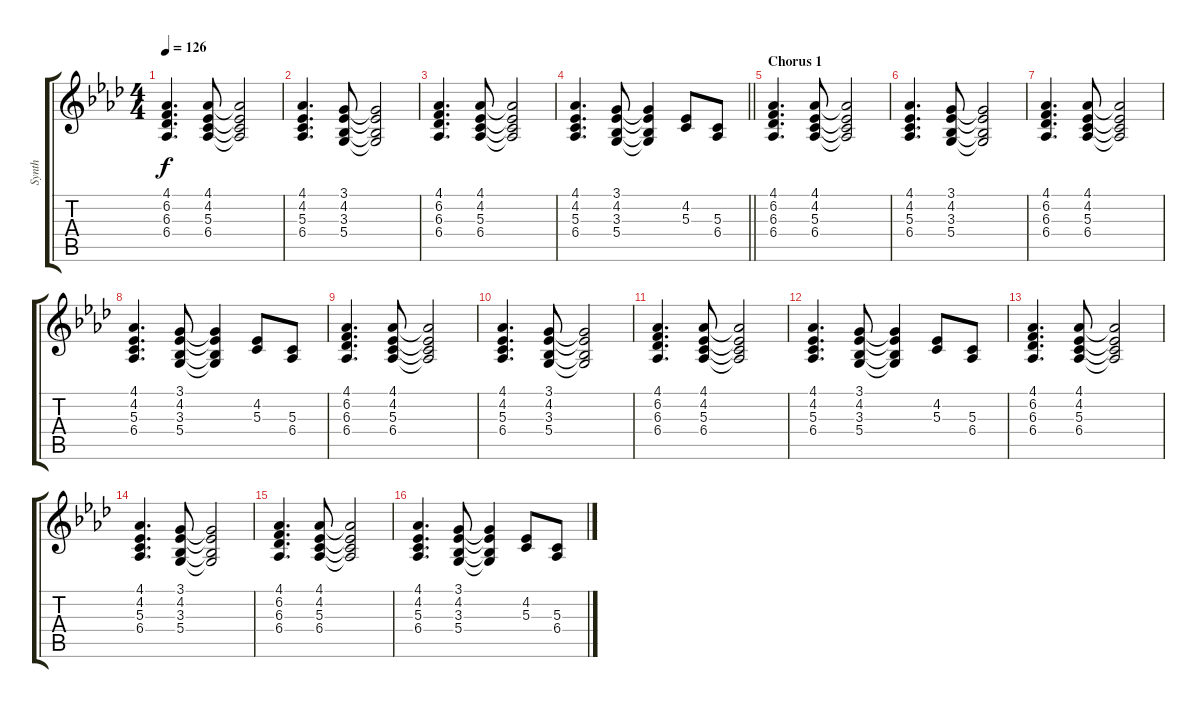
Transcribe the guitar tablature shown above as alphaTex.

\track ("Synth" "Synth") {instrument pad1newage}
\staff {score tabs}
\tuning (E4 B3 G3 D3 A2 E2) {hide}
\ts (4 4)
\tempo 126
\clef g2
\ks ab
(4.1 6.2 6.3 6.4).4{d dy f} (4.1 4.2 5.3 6.4).8 (4.1{t} 4.2{t} 5.3{t} 6.4{t}).2 |
(4.1 4.2 5.3 6.4).4{d} (3.1 4.2 3.3 5.4).8 (3.1{t} 4.2{t} 3.3{t} 5.4{t}).2 |
(4.1 6.2 6.3 6.4).4{d} (4.1 4.2 5.3 6.4).8 (4.1{t} 4.2{t} 5.3{t} 6.4{t}).2 |
\barLineRight lightlight
(4.1 4.2 5.3 6.4).4{d} (3.1 4.2 3.3 5.4).8 (3.1{t} 4.2{t} 3.3{t} 5.4{t}).4 (4.2 5.3).8 (5.3 6.4).8 |
\section ("" "Chorus 1")
(4.1 6.2 6.3 6.4).4{d} (4.1 4.2 5.3 6.4).8 (4.1{t} 4.2{t} 5.3{t} 6.4{t}).2 |
(4.1 4.2 5.3 6.4).4{d} (3.1 4.2 3.3 5.4).8 (3.1{t} 4.2{t} 3.3{t} 5.4{t}).2 |
(4.1 6.2 6.3 6.4).4{d} (4.1 4.2 5.3 6.4).8 (4.1{t} 4.2{t} 5.3{t} 6.4{t}).2 |
(4.1 4.2 5.3 6.4).4{d} (3.1 4.2 3.3 5.4).8 (3.1{t} 4.2{t} 3.3{t} 5.4{t}).4 (4.2 5.3).8 (5.3 6.4).8 |
(4.1 6.2 6.3 6.4).4{d} (4.1 4.2 5.3 6.4).8 (4.1{t} 4.2{t} 5.3{t} 6.4{t}).2 |
(4.1 4.2 5.3 6.4).4{d} (3.1 4.2 3.3 5.4).8 (3.1{t} 4.2{t} 3.3{t} 5.4{t}).2 |
(4.1 6.2 6.3 6.4).4{d} (4.1 4.2 5.3 6.4).8 (4.1{t} 4.2{t} 5.3{t} 6.4{t}).2 |
(4.1 4.2 5.3 6.4).4{d} (3.1 4.2 3.3 5.4).8 (3.1{t} 4.2{t} 3.3{t} 5.4{t}).4 (4.2 5.3).8 (5.3 6.4).8 |
(4.1 6.2 6.3 6.4).4{d} (4.1 4.2 5.3 6.4).8 (4.1{t} 4.2{t} 5.3{t} 6.4{t}).2 |
(4.1 4.2 5.3 6.4).4{d} (3.1 4.2 3.3 5.4).8 (3.1{t} 4.2{t} 3.3{t} 5.4{t}).2 |
(4.1 6.2 6.3 6.4).4{d} (4.1 4.2 5.3 6.4).8 (4.1{t} 4.2{t} 5.3{t} 6.4{t}).2 |
(4.1 4.2 5.3 6.4).4{d} (3.1 4.2 3.3 5.4).8 (3.1{t} 4.2{t} 3.3{t} 5.4{t}).4 (4.2 5.3).8 (5.3 6.4).8
